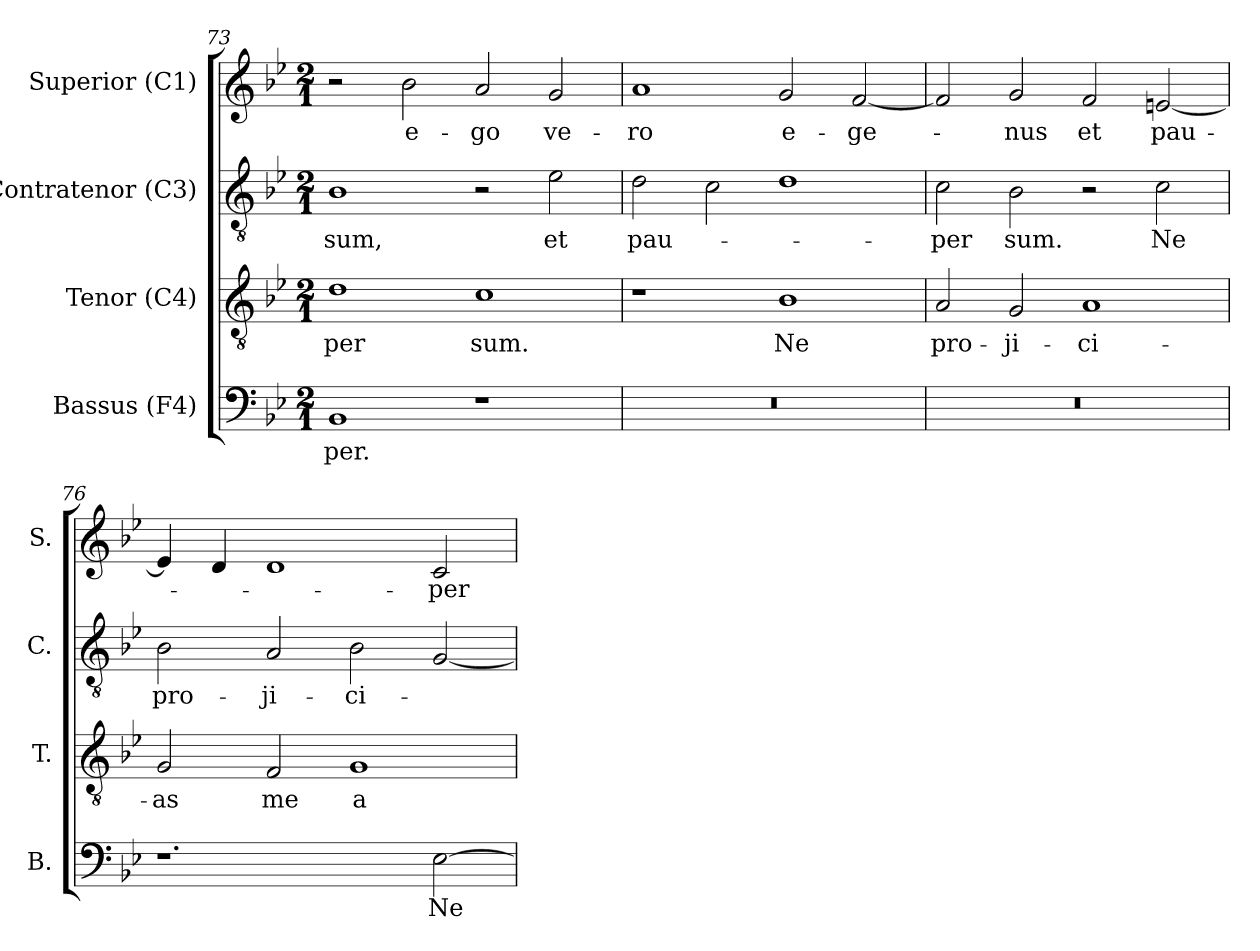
**kern	**text	**kern	**text	**kern	**text	**kern	**text
*part4	*part4	*part3	*part3	*part2	*part2	*part1	*part1
*staff4	*staff4	*staff3	*staff3	*staff2	*staff2	*staff1	*staff1
*I"Bassus (F4)	*	*I"Tenor (C4)	*	*I"Contratenor (C3)	*	*I"Superior (C1)	*
*I'B.	*	*I'T.	*	*I'C.	*	*I'S.	*
!!LO:LB:g=z
*clefF4	*	*clefGv2	*	*clefGv2	*	*clefG2	*
*	*	*ITrd7c12	*	*ITrd7c12	*	*	*
*k[b-e-]	*	*k[b-e-]	*	*k[b-e-]	*	*k[b-e-]	*
*B-:	*	*B-:	*	*B-:	*	*B-:	*
*M2/1	*	*M2/1	*	*M2/1	*	*M2/1	*
=73	=73	=73	=73	=73	=73	=73	=73
!	!LO:LY:b:color=#000000	!	!	!	!	!	!
!	!	!	!LO:LY:b:color=#000000	!	!	!	!
!	!	!	!	!	!LO:LY:b:color=#000000	!	!
1BB-i	-per.	1Di	-per	1BB-i	sum,	2r	.
!	!	!	!	!	!	!	!LO:LY:b:color=#000000
.	.	.	.	.	.	2b-i\	e-
!	!	!	!LO:LY:b:color=#000000	!	!	!	!
!	!	!	!	!	!	!	!LO:LY:b:color=#000000
1r	.	1Ci	sum.	2r	.	2ai/	-go
!	!	!	!	!	!LO:LY:b:color=#000000	!	!
!	!	!	!	!	!	!	!LO:LY:b:color=#000000
.	.	.	.	2E-i\	et	2gi/	ve-
=74	=74	=74	=74	=74	=74	=74	=74
!LO:N:vis=1	!	!	!	!	!	!	!
!	!	!	!	!	!LO:LY:b:color=#000000	!	!
!	!	!	!	!	!	!	!LO:LY:b:color=#000000
0r	.	1r	.	2Di\	pau-	1ai	-ro
.	.	.	.	2Ci\	.	.	.
!	!	!	!LO:LY:b:color=#000000	!	!	!	!
!	!	!	!	!	!	!	!LO:LY:b:color=#000000
.	.	1BB-i	Ne	1Di	.	2gi/	e-
!	!	!	!	!	!	!	!LO:LY:b:color=#000000
.	.	.	.	.	.	[2fi/	-ge-
=75	=75	=75	=75	=75	=75	=75	=75
!LO:N:vis=1	!	!	!	!	!	!	!
!	!	!	!LO:LY:b:color=#000000	!	!	!	!
!	!	!	!	!	!LO:LY:b:color=#000000	!	!
0r	.	2AAi/	pro-	2Ci\	-per	2fi/]	.
!	!	!	!LO:LY:b:color=#000000	!	!	!	!
!	!	!	!	!	!LO:LY:b:color=#000000	!	!
!	!	!	!	!	!	!	!LO:LY:b:color=#000000
.	.	2GGi/	-ji-	2BB-i\	sum.	2gi/	-nus
!	!	!	!LO:LY:b:color=#000000	!	!	!	!
!	!	!	!	!	!	!	!LO:LY:b:color=#000000
.	.	1AAi	-ci-	2r	.	2fi/	et
!	!	!	!	!	!LO:LY:b:color=#000000	!	!
!	!	!	!	!	!	!	!LO:LY:b:color=#000000
.	.	.	.	2Ci\	Ne	[2eni/	pau-
=76	=76	=76	=76	=76	=76	=76	=76
!	!	!	!LO:LY:b:color=#000000	!	!	!	!
!	!	!	!	!	!LO:LY:b:color=#000000	!	!
1.r	.	2GGi/	-as	2BB-i\	pro-	4ei/]	.
.	.	.	.	.	.	4di/	.
!	!	!	!LO:LY:b:color=#000000	!	!	!	!
!	!	!	!	!	!LO:LY:b:color=#000000	!	!
.	.	2FFi/	me	2AAi/	-ji-	1di	.
!	!	!	!LO:LY:b:color=#000000	!	!	!	!
!	!	!	!	!	!LO:LY:b:color=#000000	!	!
.	.	1GGi	a	2BB-i\	-ci-	.	.
!	!LO:LY:b:color=#000000	!	!	!	!	!	!
!	!	!	!	!	!	!	!LO:LY:b:color=#000000
[2E-i\	Ne	.	.	[2GGi/	.	2ci/	-per
=	=	=	=	=	=	=	=
*-	*-	*-	*-	*-	*-	*-	*-
